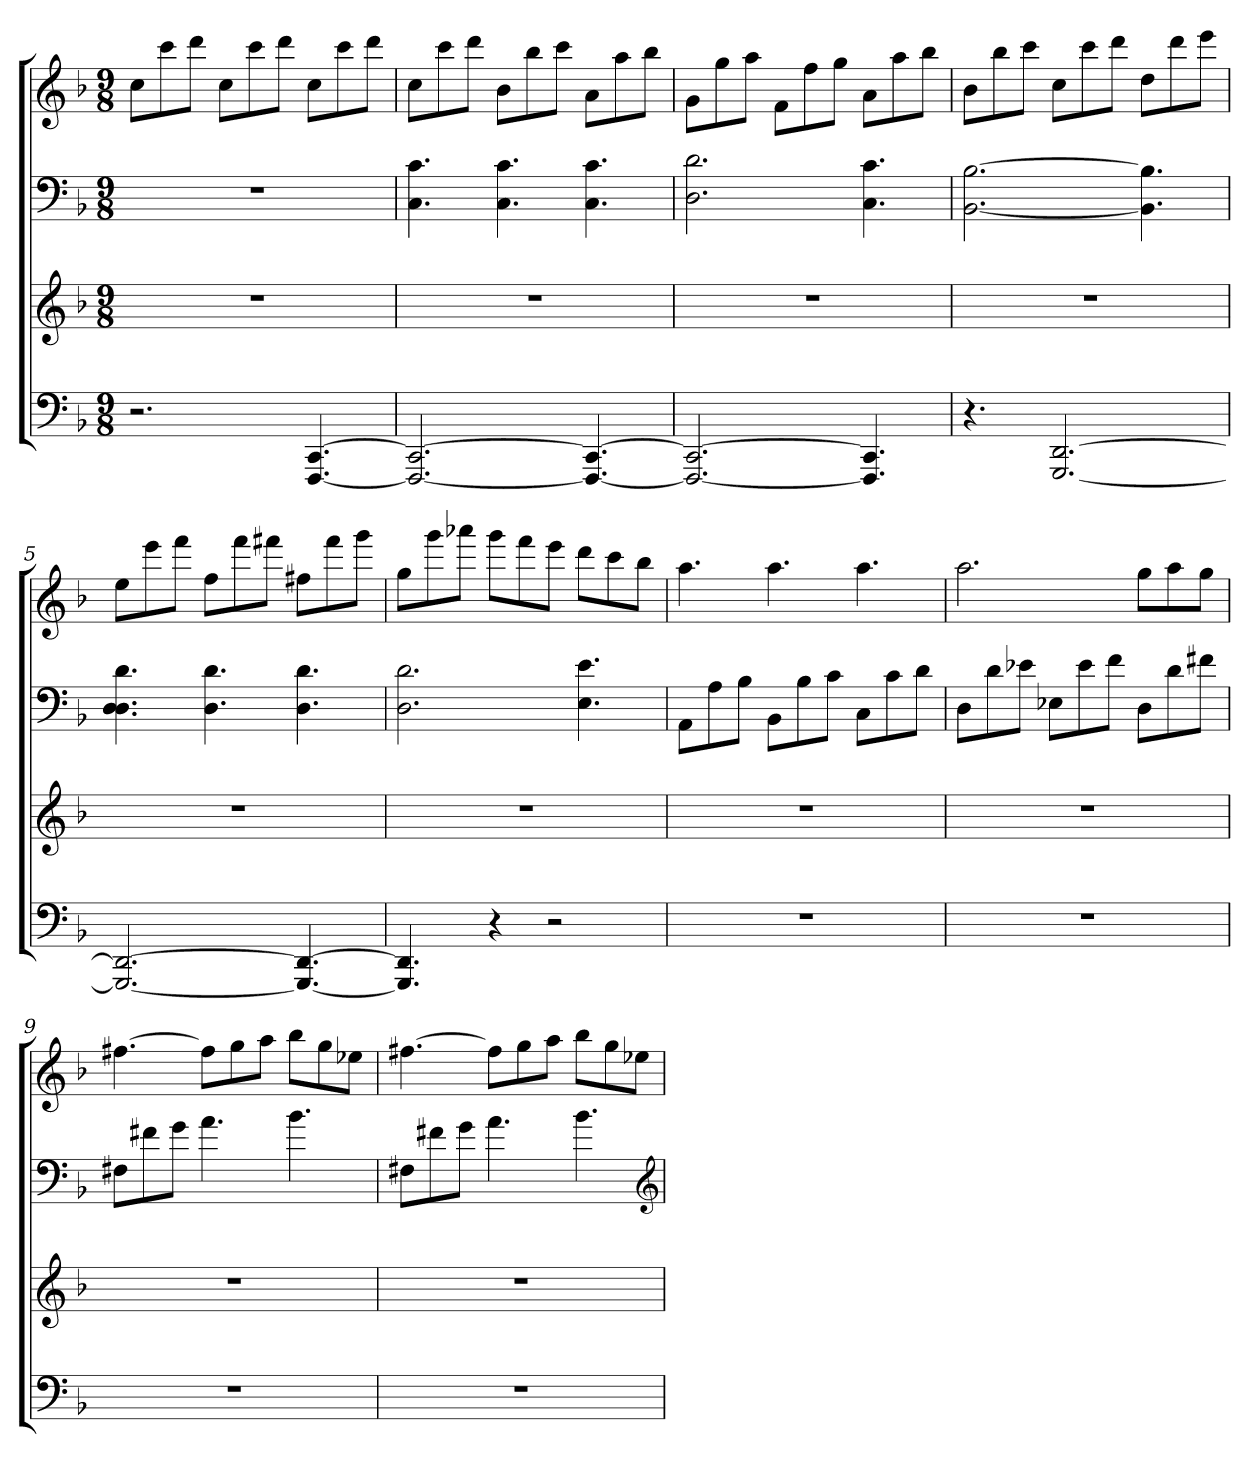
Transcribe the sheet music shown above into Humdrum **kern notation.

**kern	**kern	**kern	**kern
*part4	*part3	*part2	*part1
*staff4	*staff3	*staff2	*staff1
*clefF4	*clefG2	*clefF4	*clefG2
*k[b-]	*k[b-]	*k[b-]	*k[b-]
*F:	*F:	*F:	*F:
*M9/8	*M9/8	*M9/8	*M9/8
=1	=1	=1	=1
2.r	8%9r	8%9r	8cc\L
.	.	.	8ccc\
.	.	.	8ddd\J
.	.	.	8cc\L
.	.	.	8ccc\
.	.	.	8ddd\J
[4.FFF/ [4.CC/	.	.	8cc\L
.	.	.	8ccc\
.	.	.	8ddd\J
=2	=2	=2	=2
2.FFF_/ 2.CC_/	8%9r	4.C\ 4.c\	8cc\L
.	.	.	8ccc\
.	.	.	8ddd\J
.	.	4.C\ 4.c\	8b-\L
.	.	.	8bb-\
.	.	.	8ccc\J
4.FFF_/ 4.CC_/	.	4.C\ 4.c\	8a\L
.	.	.	8aa\
.	.	.	8bb-\J
=3	=3	=3	=3
2.FFF_/ 2.CC_/	8%9r	2.D\ 2.d\	8g\L
.	.	.	8gg\
.	.	.	8aa\J
.	.	.	8f\L
.	.	.	8ff\
.	.	.	8gg\J
4.FFF]/ 4.CC]/	.	4.C\ 4.c\	8a\L
.	.	.	8aa\
.	.	.	8bb-\J
=4	=4	=4	=4
4.r	8%9r	[2.BB-\ [2.B-\	8b-\L
.	.	.	8bb-\
.	.	.	8ccc\J
[2.GGG/ [2.DD/	.	.	8cc\L
.	.	.	8ccc\
.	.	.	8ddd\J
.	.	4.BB-]\ 4.B-]\	8dd\L
.	.	.	8ddd\
.	.	.	8eee\J
=5	=5	=5	=5
2.GGG_/ 2.DD_/	8%9r	4.D\ 4.D\ 4.d\	8ee\L
.	.	.	8eee\
.	.	.	8fff\J
.	.	4.D\ 4.d\	8ff\L
.	.	.	8fff\
.	.	.	8fff#X\J
4.GGG_/ 4.DD_/	.	4.D\ 4.d\	8ff#X\L
.	.	.	8fff#\
.	.	.	8ggg\J
=6	=6	=6	=6
4.GGG]/ 4.DD]/	8%9r	2.D\ 2.d\	8gg\L
.	.	.	8ggg\
.	.	.	8aaa-X\J
4r	.	.	8ggg\L
.	.	.	8fff\
2r	.	.	8eee\J
.	.	4.E\ 4.e\	8ddd\L
.	.	.	8ccc\
.	.	.	8bb-\J
=7	=7	=7	=7
8%9r	8%9r	8AA\L	4.aa\
.	.	8A\	.
.	.	8B-\J	.
.	.	8BB-\L	4.aa\
.	.	8B-\	.
.	.	8c\J	.
.	.	8C\L	4.aa\
.	.	8c\	.
.	.	8d\J	.
=8	=8	=8	=8
8%9r	8%9r	8D\L	2.aa\
.	.	8d\	.
.	.	8e-X\J	.
.	.	8E-X\L	.
.	.	8e-\	.
.	.	8f\J	.
.	.	8D\L	8gg\L
.	.	8d\	8aa\
.	.	8f#X\J	8gg\J
=9	=9	=9	=9
8%9r	8%9r	8F#X\L	[4.ff#X\
.	.	8f#X\	.
.	.	8g\J	.
.	.	4.a\	8ff#\L]
.	.	.	8gg\
.	.	.	8aa\J
.	.	4.b-\	8bb-\L
.	.	.	8gg\
.	.	.	8ee-X\J
=10	=10	=10	=10
8%9r	8%9r	8F#X\L	[4.ff#X\
.	.	8f#X\	.
.	.	8g\J	.
.	.	4.a\	8ff#\L]
.	.	.	8gg\
.	.	.	8aa\J
.	.	4.b-\	8bb-\L
.	.	.	8gg\
.	.	.	8ee-X\J
*	*	*clefG2	*
=	=	=	=
*-	*-	*-	*-
